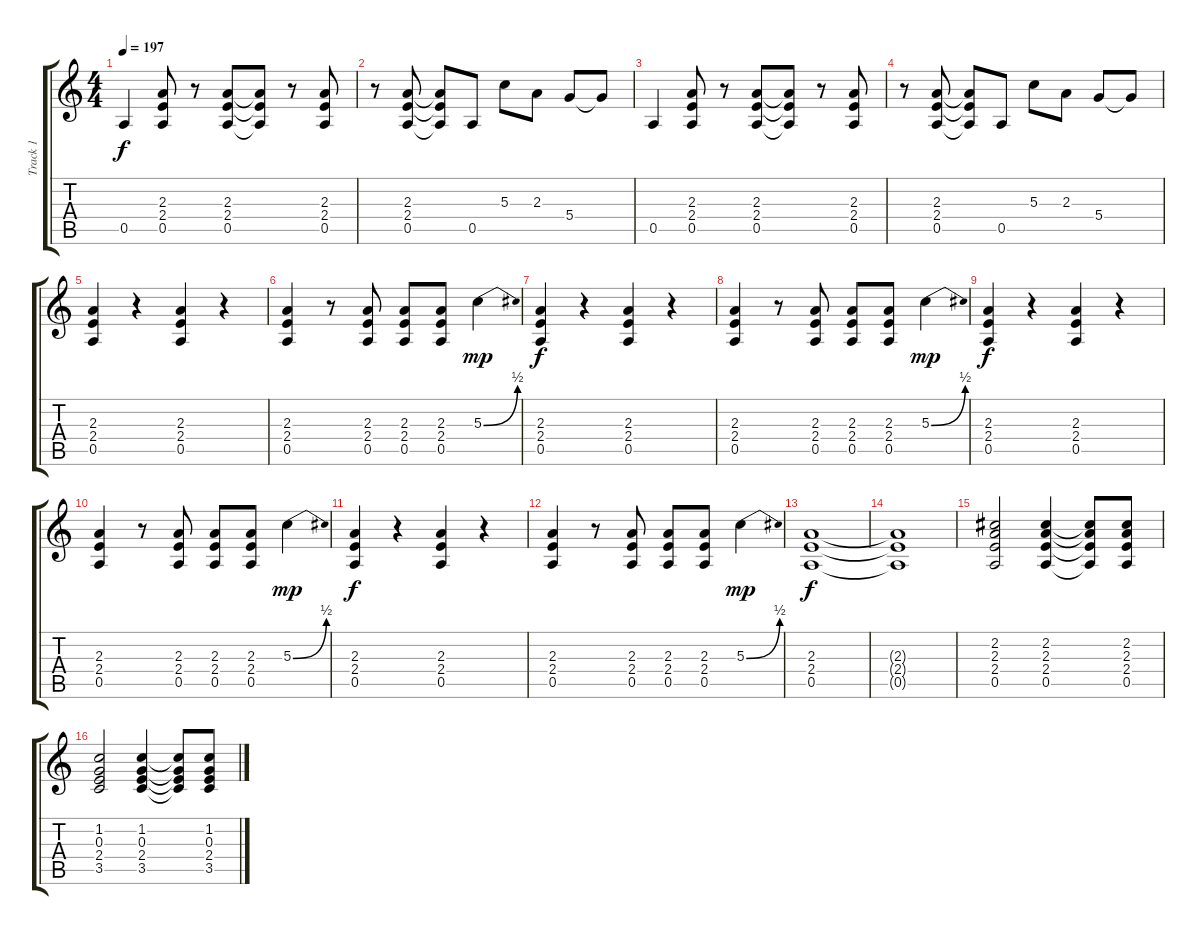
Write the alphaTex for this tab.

\track ("Track 1" "Track 1") {instrument distortionguitar}
\staff {score tabs}
\tuning (E4 B3 G3 D3 A2 E2) {hide}
\ts (4 4)
\tempo 197
\clef g2
\ks c
0.5.4{dy f} (2.3 2.4 0.5).8 r.8 (2.3 2.4 0.5).8 (2.3{t} 2.4{t} 0.5{t}).8 r.8 (2.3 2.4 0.5).8 |
r.8 (2.3 2.4 0.5).8 (2.3{t} 2.4{t} 0.5{t}).8 0.5.8 5.3.8 2.3.8 5.4.8 5.4{t}.8 |
0.5.4 (2.3 2.4 0.5).8 r.8 (2.3 2.4 0.5).8 (2.3{t} 2.4{t} 0.5{t}).8 r.8 (2.3 2.4 0.5).8 |
r.8 (2.3 2.4 0.5).8 (2.3{t} 2.4{t} 0.5{t}).8 0.5.8 5.3.8 2.3.8 5.4.8 5.4{t}.8 |
(2.3 2.4 0.5).4 r.4 (2.3 2.4 0.5).4 r.4 |
(2.3 2.4 0.5).4 r.8 (2.3 2.4 0.5).8 (2.3 2.4 0.5).8 (2.3 2.4 0.5).8 5.3{be (bend 0 0 60 2)}.4{dy mp} |
(2.3 2.4 0.5).4{dy f} r.4 (2.3 2.4 0.5).4 r.4 |
(2.3 2.4 0.5).4 r.8 (2.3 2.4 0.5).8 (2.3 2.4 0.5).8 (2.3 2.4 0.5).8 5.3{be (bend 0 0 60 2)}.4{dy mp} |
(2.3 2.4 0.5).4{dy f} r.4 (2.3 2.4 0.5).4 r.4 |
(2.3 2.4 0.5).4 r.8 (2.3 2.4 0.5).8 (2.3 2.4 0.5).8 (2.3 2.4 0.5).8 5.3{be (bend 0 0 60 2)}.4{dy mp} |
(2.3 2.4 0.5).4{dy f} r.4 (2.3 2.4 0.5).4 r.4 |
(2.3 2.4 0.5).4 r.8 (2.3 2.4 0.5).8 (2.3 2.4 0.5).8 (2.3 2.4 0.5).8 5.3{be (bend 0 0 60 2)}.4{dy mp} |
(2.3 2.4 0.5).1{dy f} |
(2.3{t} 2.4{t} 0.5{t}).1 |
(2.2 2.3 2.4 0.5).2 (2.2 2.3 2.4 0.5).4 (2.2{t} 2.3{t} 2.4{t} 0.5{t}).8 (2.2 2.3 2.4 0.5).8 |
(1.2 0.3 2.4 3.5).2 (1.2 0.3 2.4 3.5).4 (1.2{t} 0.3{t} 2.4{t} 3.5{t}).8 (1.2 0.3 2.4 3.5).8
